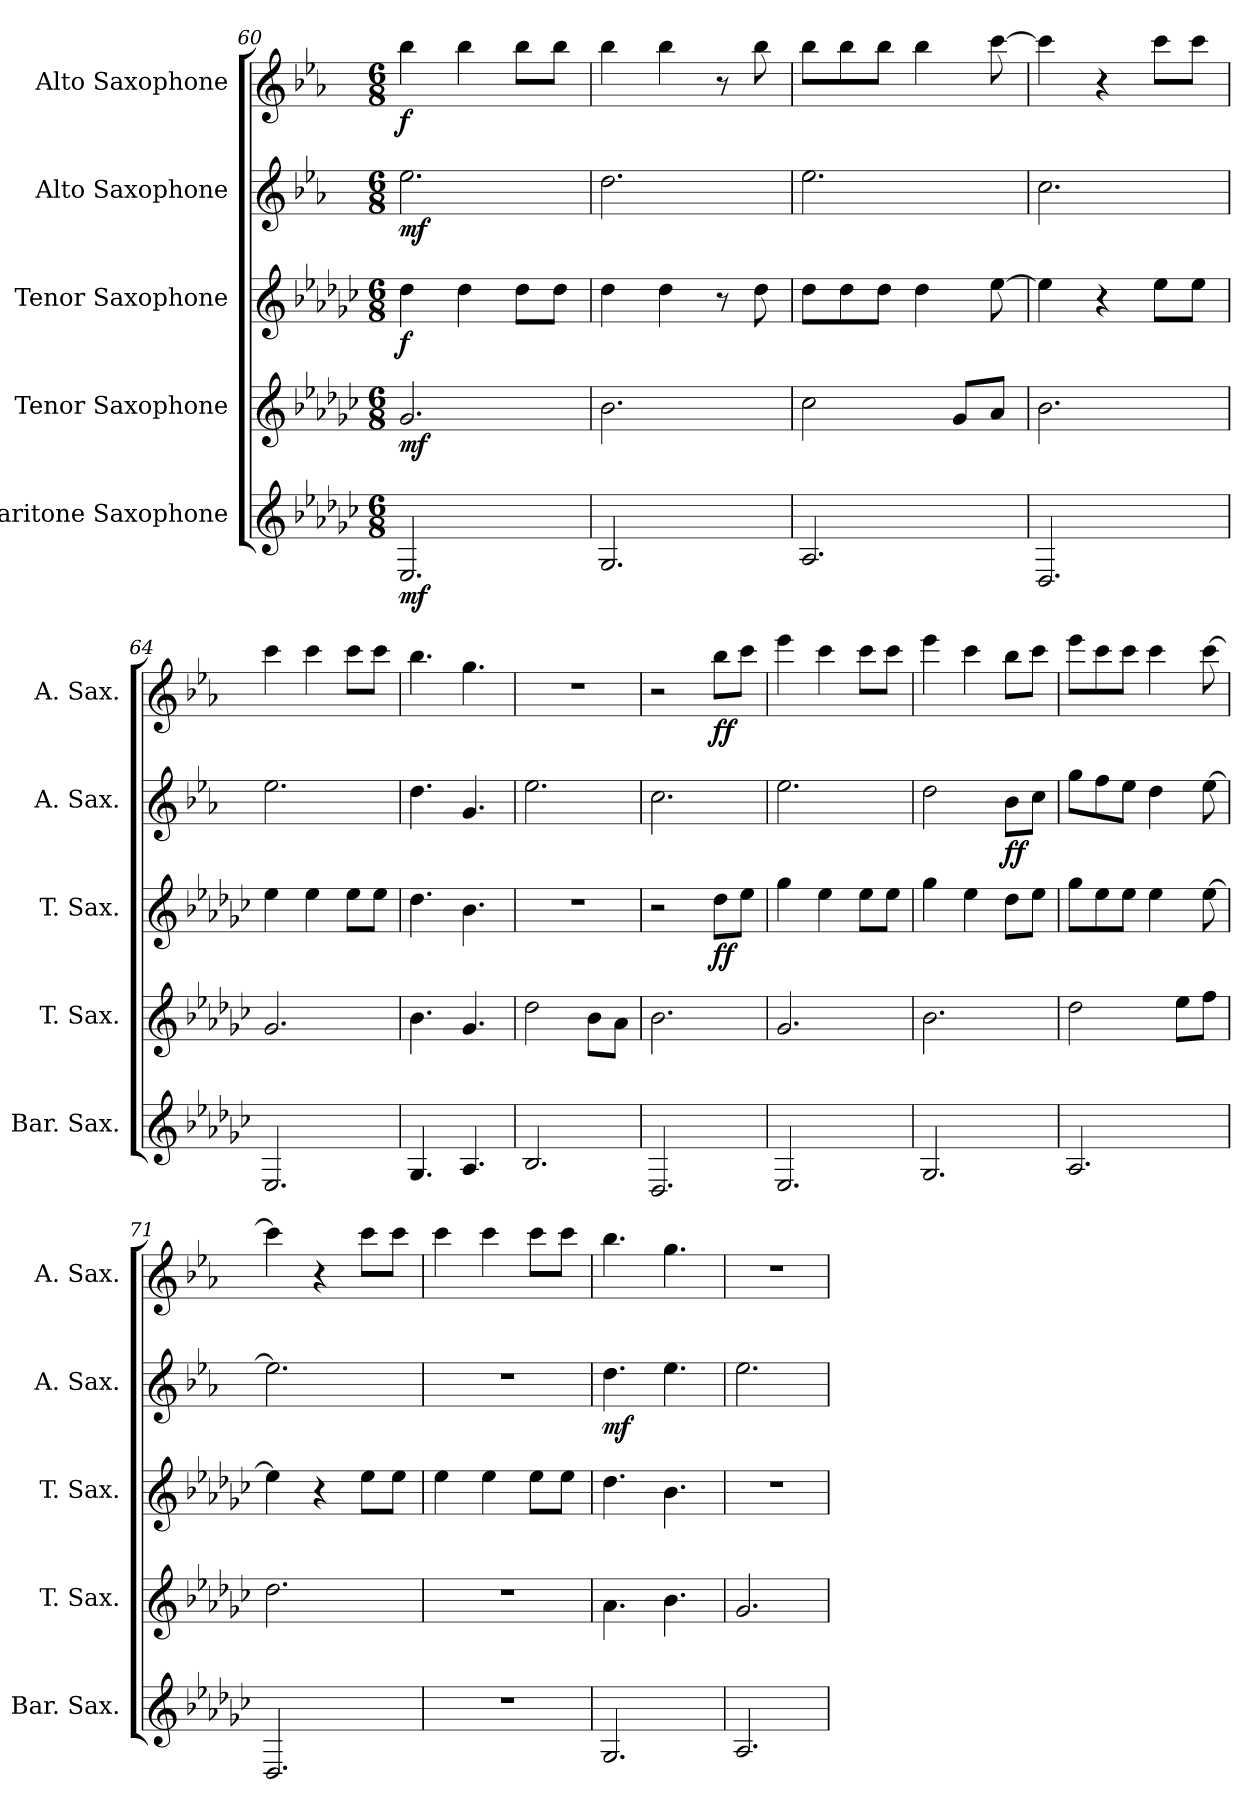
**kern	**dynam	**kern	**dynam	**kern	**dynam	**kern	**dynam	**kern	**dynam
*part5	*part5	*part4	*part4	*part3	*part3	*part2	*part2	*part1	*part1
*staff5	*staff5	*staff4	*staff4	*staff3	*staff3	*staff2	*staff2	*staff1	*staff1
*I"Baritone Saxophone	*	*I"Tenor Saxophone	*	*I"Tenor Saxophone	*	*I"Alto Saxophone	*	*I"Alto Saxophone	*
*I'Bar. Sax.	*	*I'T. Sax.	*	*I'T. Sax.	*	*I'A. Sax.	*	*I'A. Sax.	*
!!LO:PB:g=z
*clefG2	*	*clefG2	*	*clefG2	*	*clefG2	*	*clefG2	*
*ITrd12c21	*	*ITrd8c14	*	*ITrd8c14	*	*ITrd5c9	*	*ITrd5c9	*
*k[b-e-a-d-g-c-]	*	*k[b-e-a-d-g-c-]	*	*k[b-e-a-d-g-c-]	*	*k[b-e-a-d-g-c-]	*	*k[b-e-a-d-g-c-]	*
*M6/8	*	*M6/8	*	*M6/8	*	*M6/8	*	*M6/8	*
=60	=60	=60	=60	=60	=60	=60	=60	=60	=60
!	!LO:DY:b	!	!LO:DY:b	!	!LO:DY:b	!	!LO:DY:b	!	!LO:DY:b
2.EE-/	mf	2.G-/	mf	4d-\	f	2.g-\	mf	4dd-\	f
.	.	.	.	4d-\	.	.	.	4dd-\	.
.	.	.	.	8d-\L	.	.	.	8dd-\L	.
.	.	.	.	8d-\J	.	.	.	8dd-\J	.
=61	=61	=61	=61	=61	=61	=61	=61	=61	=61
2.GG-/	.	2.B-\	.	4d-\	.	2.f\	.	4dd-\	.
.	.	.	.	4d-\	.	.	.	4dd-\	.
.	.	.	.	8r	.	.	.	8r	.
.	.	.	.	8d-\	.	.	.	8dd-\	.
=62	=62	=62	=62	=62	=62	=62	=62	=62	=62
2.AA-/	.	2c-\	.	8d-\L	.	2.g-\	.	8dd-\L	.
.	.	.	.	8d-\	.	.	.	8dd-\	.
.	.	.	.	8d-\J	.	.	.	8dd-\J	.
.	.	.	.	4d-\	.	.	.	4dd-\	.
.	.	8G-/L	.	.	.	.	.	.	.
.	.	8A-/J	.	[8e-\	.	.	.	[8ee-\	.
=63	=63	=63	=63	=63	=63	=63	=63	=63	=63
2.DD-/	.	2.B-\	.	4e-\]	.	2.e-\	.	4ee-\]	.
.	.	.	.	4r	.	.	.	4r	.
.	.	.	.	8e-\L	.	.	.	8ee-\L	.
.	.	.	.	8e-\J	.	.	.	8ee-\J	.
=64	=64	=64	=64	=64	=64	=64	=64	=64	=64
2.EE-/	.	2.G-/	.	4e-\	.	2.g-\	.	4ee-\	.
.	.	.	.	4e-\	.	.	.	4ee-\	.
.	.	.	.	8e-\L	.	.	.	8ee-\L	.
.	.	.	.	8e-\J	.	.	.	8ee-\J	.
=65	=65	=65	=65	=65	=65	=65	=65	=65	=65
4.GG-/	.	4.B-\	.	4.d-\	.	4.f\	.	4.dd-\	.
4.AA-/	.	4.G-/	.	4.B-\	.	4.B-/	.	4.b-\	.
=66	=66	=66	=66	=66	=66	=66	=66	=66	=66
2.BB-/	.	2d-\	.	2.r	.	2.g-\	.	2.r	.
.	.	8B-\L	.	.	.	.	.	.	.
.	.	8A-\J	.	.	.	.	.	.	.
!!LO:LB:g=z
=67	=67	=67	=67	=67	=67	=67	=67	=67	=67
2.DD-/	.	2.B-\	.	2r	.	2.e-\	.	2r	.
!	!	!	!	!	!LO:DY:b	!	!	!	!LO:DY:b
.	.	.	.	8d-\L	ff	.	.	8dd-\L	ff
.	.	.	.	8e-\J	.	.	.	8ee-\J	.
=68	=68	=68	=68	=68	=68	=68	=68	=68	=68
2.EE-/	.	2.G-/	.	4g-\	.	2.g-\	.	4gg-\	.
.	.	.	.	4e-\	.	.	.	4ee-\	.
.	.	.	.	8e-\L	.	.	.	8ee-\L	.
.	.	.	.	8e-\J	.	.	.	8ee-\J	.
=69	=69	=69	=69	=69	=69	=69	=69	=69	=69
2.GG-/	.	2.B-\	.	4g-\	.	2f\	.	4gg-\	.
.	.	.	.	4e-\	.	.	.	4ee-\	.
!	!	!	!	!	!	!	!LO:DY:b	!	!
.	.	.	.	8d-\L	.	8d-\L	ff	8dd-\L	.
.	.	.	.	8e-\J	.	8e-\J	.	8ee-\J	.
=70	=70	=70	=70	=70	=70	=70	=70	=70	=70
2.AA-/	.	2d-\	.	8g-\L	.	8b-\L	.	8gg-\L	.
.	.	.	.	8e-\	.	8a-\	.	8ee-\	.
.	.	.	.	8e-\J	.	8g-\J	.	8ee-\J	.
.	.	.	.	4e-\	.	4f\	.	4ee-\	.
.	.	8e-\L	.	.	.	.	.	.	.
.	.	8f\J	.	[8e-\	.	[8g-\	.	[8ee-\	.
=71	=71	=71	=71	=71	=71	=71	=71	=71	=71
2.DD-/	.	2.d-\	.	4e-\]	.	2.g-\]	.	4ee-\]	.
.	.	.	.	4r	.	.	.	4r	.
.	.	.	.	8e-\L	.	.	.	8ee-\L	.
.	.	.	.	8e-\J	.	.	.	8ee-\J	.
=72	=72	=72	=72	=72	=72	=72	=72	=72	=72
2.r	.	2.r	.	4e-\	.	2.r	.	4ee-\	.
.	.	.	.	4e-\	.	.	.	4ee-\	.
.	.	.	.	8e-\L	.	.	.	8ee-\L	.
.	.	.	.	8e-\J	.	.	.	8ee-\J	.
=73	=73	=73	=73	=73	=73	=73	=73	=73	=73
!	!	!	!	!	!	!	!LO:DY:b	!	!
2.GG-/	.	4.A-\	.	4.d-\	.	4.f\	mf	4.dd-\	.
.	.	4.B-\	.	4.B-\	.	4.g-\	.	4.b-\	.
!!LO:PB:g=z
=74	=74	=74	=74	=74	=74	=74	=74	=74	=74
2.AA-/	.	2.G-/	.	2.r	.	2.g-\	.	2.r	.
=	=	=	=	=	=	=	=	=	=
*-	*-	*-	*-	*-	*-	*-	*-	*-	*-
